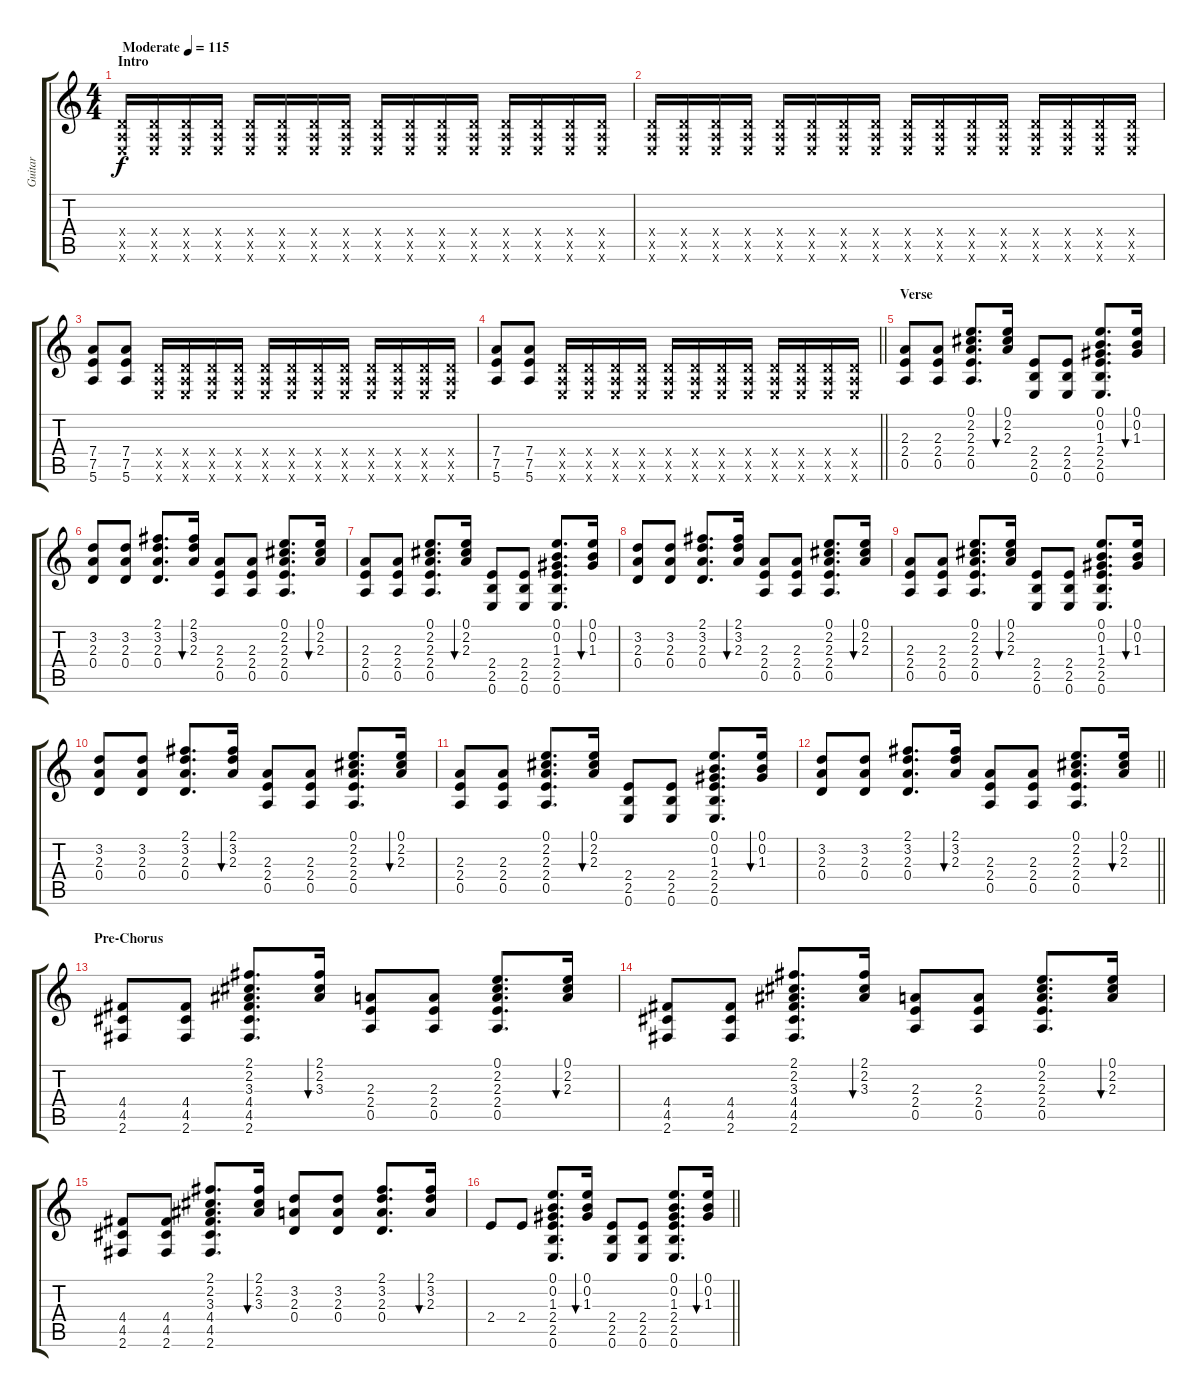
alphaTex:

\track ("Guitar" "Guitar") {instrument acousticguitarsteel}
\staff {score tabs}
\tuning (E4 B3 G3 D3 A2 E2) {hide}
\ts (4 4)
\section ("" "Intro")
\tempo (115 "Moderate")
\clef g2
\ks c
(0.4{x} 0.5{x} 0.6{x}).16{dy f instrument acousticguitarsteel} (0.4{x} 0.5{x} 0.6{x}).16 (0.4{x} 0.5{x} 0.6{x}).16 (0.4{x} 0.5{x} 0.6{x}).16 (0.4{x} 0.5{x} 0.6{x}).16 (0.4{x} 0.5{x} 0.6{x}).16 (0.4{x} 0.5{x} 0.6{x}).16 (0.4{x} 0.5{x} 0.6{x}).16 (0.4{x} 0.5{x} 0.6{x}).16 (0.4{x} 0.5{x} 0.6{x}).16 (0.4{x} 0.5{x} 0.6{x}).16 (0.4{x} 0.5{x} 0.6{x}).16 (0.4{x} 0.5{x} 0.6{x}).16 (0.4{x} 0.5{x} 0.6{x}).16 (0.4{x} 0.5{x} 0.6{x}).16 (0.4{x} 0.5{x} 0.6{x}).16 |
(0.4{x} 0.5{x} 0.6{x}).16 (0.4{x} 0.5{x} 0.6{x}).16 (0.4{x} 0.5{x} 0.6{x}).16 (0.4{x} 0.5{x} 0.6{x}).16 (0.4{x} 0.5{x} 0.6{x}).16 (0.4{x} 0.5{x} 0.6{x}).16 (0.4{x} 0.5{x} 0.6{x}).16 (0.4{x} 0.5{x} 0.6{x}).16 (0.4{x} 0.5{x} 0.6{x}).16 (0.4{x} 0.5{x} 0.6{x}).16 (0.4{x} 0.5{x} 0.6{x}).16 (0.4{x} 0.5{x} 0.6{x}).16 (0.4{x} 0.5{x} 0.6{x}).16 (0.4{x} 0.5{x} 0.6{x}).16 (0.4{x} 0.5{x} 0.6{x}).16 (0.4{x} 0.5{x} 0.6{x}).16 |
(7.4 7.5 5.6).8 (7.4 7.5 5.6).8 (0.4{x} 0.5{x} 0.6{x}).16 (0.4{x} 0.5{x} 0.6{x}).16 (0.4{x} 0.5{x} 0.6{x}).16 (0.4{x} 0.5{x} 0.6{x}).16 (0.4{x} 0.5{x} 0.6{x}).16 (0.4{x} 0.5{x} 0.6{x}).16 (0.4{x} 0.5{x} 0.6{x}).16 (0.4{x} 0.5{x} 0.6{x}).16 (0.4{x} 0.5{x} 0.6{x}).16 (0.4{x} 0.5{x} 0.6{x}).16 (0.4{x} 0.5{x} 0.6{x}).16 (0.4{x} 0.5{x} 0.6{x}).16 |
\barLineRight lightlight
(7.4 7.5 5.6).8 (7.4 7.5 5.6).8 (0.4{x} 0.5{x} 0.6{x}).16 (0.4{x} 0.5{x} 0.6{x}).16 (0.4{x} 0.5{x} 0.6{x}).16 (0.4{x} 0.5{x} 0.6{x}).16 (0.4{x} 0.5{x} 0.6{x}).16 (0.4{x} 0.5{x} 0.6{x}).16 (0.4{x} 0.5{x} 0.6{x}).16 (0.4{x} 0.5{x} 0.6{x}).16 (0.4{x} 0.5{x} 0.6{x}).16 (0.4{x} 0.5{x} 0.6{x}).16 (0.4{x} 0.5{x} 0.6{x}).16 (0.4{x} 0.5{x} 0.6{x}).16 |
\section ("" "Verse")
(2.3 2.4 0.5).8 (2.3 2.4 0.5).8 (0.1 2.2 2.3 2.4 0.5).8{d} (0.1 2.2 2.3).16{bu 60} (2.4 2.5 0.6).8 (2.4 2.5 0.6).8 (0.1 0.2 1.3 2.4 2.5 0.6).8{d} (0.1 0.2 1.3).16{bu 60} |
(3.2 2.3 0.4).8 (3.2 2.3 0.4).8 (2.1 3.2 2.3 0.4).8{d} (2.1 3.2 2.3).16{bu 60} (2.3 2.4 0.5).8 (2.3 2.4 0.5).8 (0.1 2.2 2.3 2.4 0.5).8{d} (0.1 2.2 2.3).16{bu 60} |
(2.3 2.4 0.5).8 (2.3 2.4 0.5).8 (0.1 2.2 2.3 2.4 0.5).8{d} (0.1 2.2 2.3).16{bu 60} (2.4 2.5 0.6).8 (2.4 2.5 0.6).8 (0.1 0.2 1.3 2.4 2.5 0.6).8{d} (0.1 0.2 1.3).16{bu 60} |
(3.2 2.3 0.4).8 (3.2 2.3 0.4).8 (2.1 3.2 2.3 0.4).8{d} (2.1 3.2 2.3).16{bu 60} (2.3 2.4 0.5).8 (2.3 2.4 0.5).8 (0.1 2.2 2.3 2.4 0.5).8{d} (0.1 2.2 2.3).16{bu 60} |
(2.3 2.4 0.5).8 (2.3 2.4 0.5).8 (0.1 2.2 2.3 2.4 0.5).8{d} (0.1 2.2 2.3).16{bu 60} (2.4 2.5 0.6).8 (2.4 2.5 0.6).8 (0.1 0.2 1.3 2.4 2.5 0.6).8{d} (0.1 0.2 1.3).16{bu 60} |
(3.2 2.3 0.4).8 (3.2 2.3 0.4).8 (2.1 3.2 2.3 0.4).8{d} (2.1 3.2 2.3).16{bu 60} (2.3 2.4 0.5).8 (2.3 2.4 0.5).8 (0.1 2.2 2.3 2.4 0.5).8{d} (0.1 2.2 2.3).16{bu 60} |
(2.3 2.4 0.5).8 (2.3 2.4 0.5).8 (0.1 2.2 2.3 2.4 0.5).8{d} (0.1 2.2 2.3).16{bu 60} (2.4 2.5 0.6).8 (2.4 2.5 0.6).8 (0.1 0.2 1.3 2.4 2.5 0.6).8{d} (0.1 0.2 1.3).16{bu 60} |
\barLineRight lightlight
(3.2 2.3 0.4).8 (3.2 2.3 0.4).8 (2.1 3.2 2.3 0.4).8{d} (2.1 3.2 2.3).16{bu 60} (2.3 2.4 0.5).8 (2.3 2.4 0.5).8 (0.1 2.2 2.3 2.4 0.5).8{d} (0.1 2.2 2.3).16{bu 60} |
\section ("" "Pre-Chorus")
(4.4 4.5 2.6).8 (4.4 4.5 2.6).8 (2.1 2.2 3.3 4.4 4.5 2.6).8{d} (2.1 2.2 3.3).16{bu 60} (2.3 2.4 0.5).8 (2.3 2.4 0.5).8 (0.1 2.2 2.3 2.4 0.5).8{d} (0.1 2.2 2.3).16{bu 60} |
(4.4 4.5 2.6).8 (4.4 4.5 2.6).8 (2.1 2.2 3.3 4.4 4.5 2.6).8{d} (2.1 2.2 3.3).16{bu 60} (2.3 2.4 0.5).8 (2.3 2.4 0.5).8 (0.1 2.2 2.3 2.4 0.5).8{d} (0.1 2.2 2.3).16{bu 60} |
(4.4 4.5 2.6).8 (4.4 4.5 2.6).8 (2.1 2.2 3.3 4.4 4.5 2.6).8{d} (2.1 2.2 3.3).16{bu 60} (3.2 2.3 0.4).8 (3.2 2.3 0.4).8 (2.1 3.2 2.3 0.4).8{d} (2.1 3.2 2.3).16{bu 60} |
\barLineRight lightlight
2.4.8 2.4.8 (0.1 0.2 1.3 2.4 2.5 0.6).8{d} (0.1 0.2 1.3).16{bu 60} (2.4 2.5 0.6).8 (2.4 2.5 0.6).8 (0.1 0.2 1.3 2.4 2.5 0.6).8{d} (0.1 0.2 1.3).16{bu 60}
